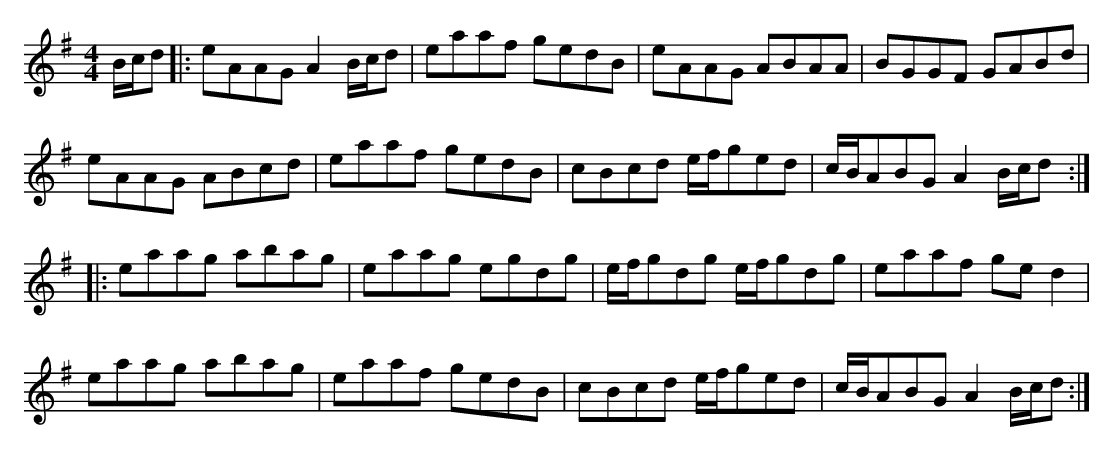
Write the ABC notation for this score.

X:1
M:4/4
K:Ador
B/c/d|:eAAG A2B/c/d|eaaf gedB|eAAG ABAA|BGGF GABd|
eAAG ABcd|eaaf gedB|cBcd e/f/ged|c/B/ABG A2B/c/d:|
|:eaag abag|eaag egdg|e/f/gdg e/f/gdg|eaaf ged2|
eaag abag|eaaf gedB|cBcd e/f/ged|c/B/ABG A2B/c/d:|
